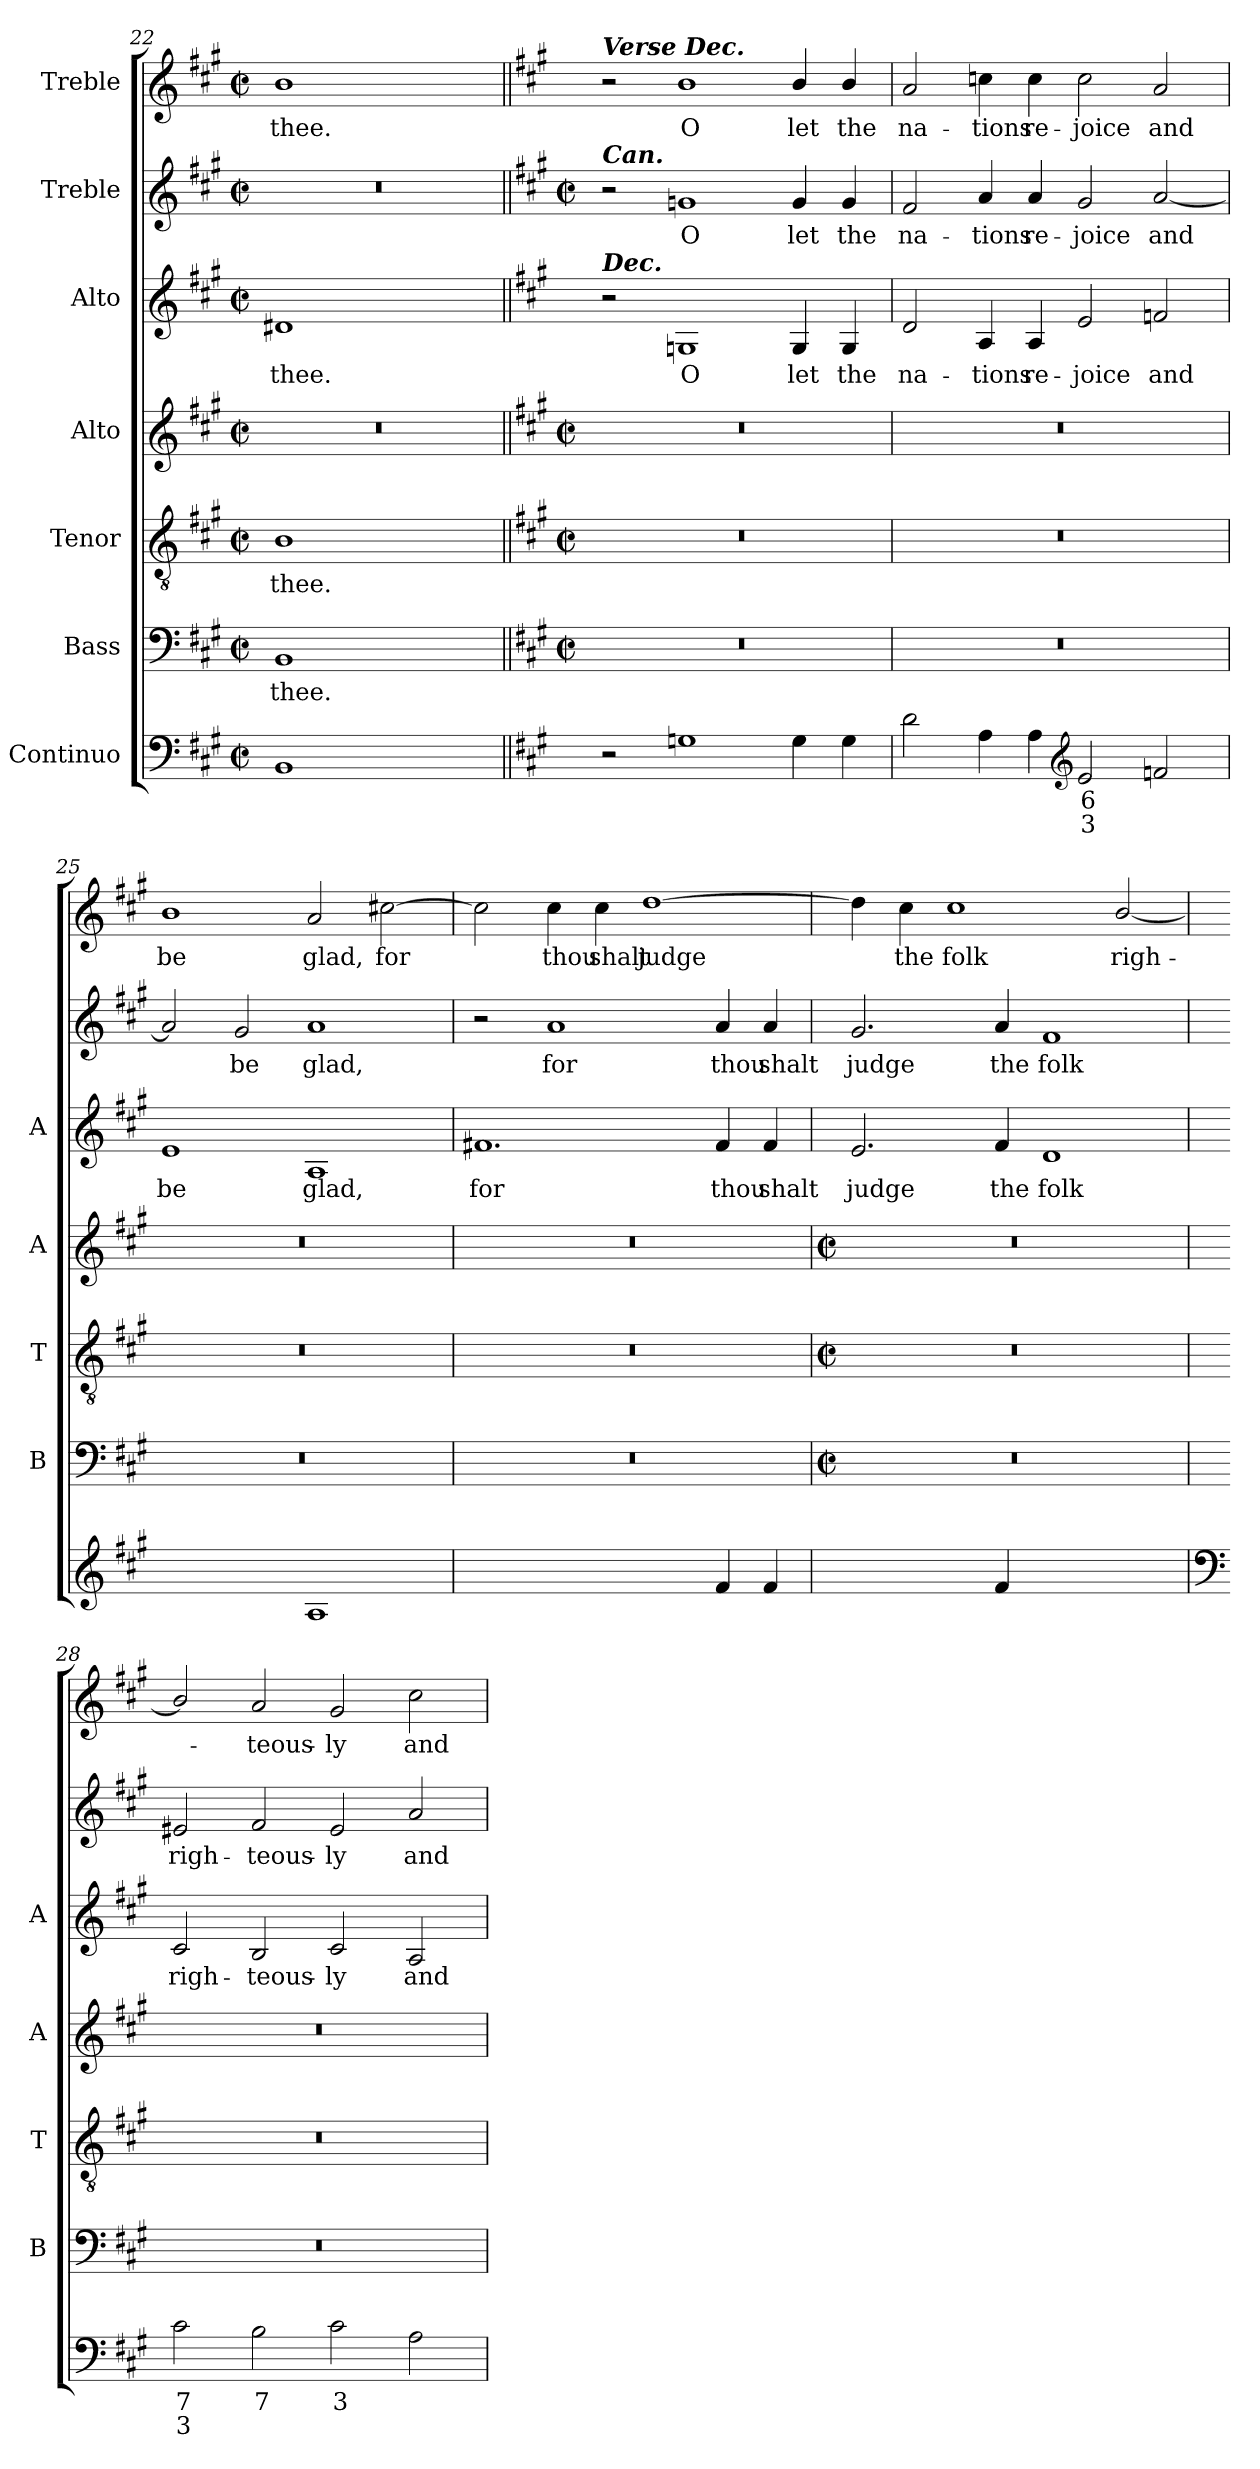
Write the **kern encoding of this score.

**kern	**text	**text	**kern	**text	**kern	**text	**kern	**kern	**text	**kern	**text	**kern	**text
*part7	*part7	*part7	*part6	*part6	*part5	*part5	*part4	*part3	*part3	*part2	*part2	*part1	*part1
*staff7	*staff7	*staff7	*staff6	*staff6	*staff5	*staff5	*staff4	*staff3	*staff3	*staff2	*staff2	*staff1	*staff1
*I"Continuo	*	*	*I"Bass	*	*I"Tenor	*	*I"Alto	*I"Alto	*	*I"Treble	*	*I"Treble	*
*	*	*	*I'B	*	*I'T	*	*I'A	*I'A	*	*	*	*	*
*clefF4	*	*	*clefF4	*	*clefGv2	*	*clefG2	*clefG2	*	*clefG2	*	*clefG2	*
*k[f#c#g#]	*	*	*k[f#c#g#]	*	*k[f#c#g#]	*	*k[f#c#g#]	*k[f#c#g#]	*	*k[f#c#g#]	*	*k[f#c#g#]	*
*A:	*	*	*A:	*	*A:	*	*A:	*A:	*	*A:	*	*A:	*
*M4/2	*	*	*M4/2	*	*M4/2	*	*M4/2	*M4/2	*	*M4/2	*	*M4/2	*
*met(c|)	*	*	*met(c|)	*	*met(c|)	*	*met(c|)	*met(c|)	*	*met(c|)	*	*met(c|)	*
=22	=22	=22	=22	=22	=22	=22	=22	=22	=22	=22	=22	=22	=22
!	!	!	!	!LO:LY:b	!	!LO:LY:b	!	!	!LO:LY:b	!	!	!	!LO:LY:b
1BB	.	.	1BB	thee.	1B	thee.	0r	1d#X	thee.	0r	.	1b	thee.
1ryy	.	.	1ryy	.	1ryy	.	.	1ryy	.	.	.	1ryy	.
!!LO:LB:g=z
=23||	=23||	=23||	=23||	=23||	=23||	=23||	=23||	=23||	=23||	=23||	=23||	=23||	=23||
*	*	*	*	*	*	*	*	*	*	*k[f#c#g#]	*	*	*
*	*	*	*	*	*	*	*	*	*	*A:	*	*	*
*	*	*	*M4/2	*	*M4/2	*	*M4/2	*	*	*M4/2	*	*	*
*	*	*	*met(c|)	*	*met(c|)	*	*met(c|)	*	*	*met(c|)	*	*	*
!	!	!	!	!	!	!	!	!	!	!	!	!LO:TX:a:Bi:t=Verse Dec.	!
!	!	!	!	!	!	!	!	!	!	!LO:TX:a:Bi:t=Can.	!	!	!
!	!	!	!	!	!	!	!	!LO:TX:a:Bi:t=Dec.	!	!	!	!	!
2r	.	.	0r	.	0r	.	0r	2r	.	2r	.	2r	.
!	!	!	!	!	!	!	!	!	!LO:LY:b	!	!LO:LY:b	!	!LO:LY:b
1Gn	.	.	.	.	.	.	.	1Gn	O	1gn	O	1b	O
!	!	!	!	!	!	!	!	!	!LO:LY:b	!	!LO:LY:b	!	!LO:LY:b
4G	.	.	.	.	.	.	.	4G	let	4g	let	4b/	let
!	!	!	!	!	!	!	!	!	!LO:LY:b	!	!LO:LY:b	!	!LO:LY:b
4G	.	.	.	.	.	.	.	4G	the	4g	the	4b/	the
=24	=24	=24	=24	=24	=24	=24	=24	=24	=24	=24	=24	=24	=24
!	!	!	!	!	!	!	!	!	!LO:LY:b	!	!LO:LY:b	!	!LO:LY:b
2d	.	.	0r	.	0r	.	0r	2d	na-	2f#	na-	2a	na-
!	!	!	!	!	!	!	!	!	!LO:LY:b	!	!LO:LY:b	!	!LO:LY:b
4A	.	.	.	.	.	.	.	4A	-tions	4a	-tions	4ccn	-tions
!	!	!	!	!	!	!	!	!	!LO:LY:b	!	!LO:LY:b	!	!LO:LY:b
4A	.	.	.	.	.	.	.	4A	re-	4a	re-	4cc	re-
*clefG2	*	*	*	*	*	*	*	*	*	*	*	*	*
!	!LO:LY:b	!LO:LY:b	!	!	!	!	!	!	!LO:LY:b	!	!LO:LY:b	!	!LO:LY:b
2e	6	3	.	.	.	.	.	2e	-joice	2g#	-joice	2cc	-joice
!	!	!	!	!	!	!	!	!	!LO:LY:b	!	!LO:LY:b	!	!LO:LY:b
2fn	.	.	.	.	.	.	.	2fn	and	[2a	and	2a	and
=25	=25	=25	=25	=25	=25	=25	=25	=25	=25	=25	=25	=25	=25
!	!LO:LY:b	!	!	!	!	!	!	!	!LO:LY:b	!	!	!	!LO:LY:b
[2eyy	4	.	0r	.	0r	.	0r	1e	be	2a]	.	1b	be
!	!LO:LY:b	!	!	!	!	!	!	!	!	!	!LO:LY:b	!	!
2eyy]	3	.	.	.	.	.	.	.	.	2g#	be	.	.
!	!	!	!	!	!	!	!	!	!LO:LY:b	!	!LO:LY:b	!	!LO:LY:b
1A	.	.	.	.	.	.	.	1A	glad,	1a	glad,	2a	glad,
!	!	!	!	!	!	!	!	!	!	!	!	!	!LO:LY:b
.	.	.	.	.	.	.	.	.	.	.	.	[2cc#X	for
=26	=26	=26	=26	=26	=26	=26	=26	=26	=26	=26	=26	=26	=26
!	!LO:LY:b	!	!	!	!	!	!	!	!LO:LY:b	!	!	!	!
[1f#Xyy	5	.	0r	.	0r	.	0r	1.f#X	for	2r	.	2cc#]	.
!	!	!	!	!	!	!	!	!	!	!	!LO:LY:b	!	!LO:LY:b
.	.	.	.	.	.	.	.	.	.	1a	for	4cc#	thou
!	!	!	!	!	!	!	!	!	!	!	!	!	!LO:LY:b
.	.	.	.	.	.	.	.	.	.	.	.	4cc#	shalt
!	!LO:LY:b	!	!	!	!	!	!	!	!	!	!	!	!LO:LY:b
2f#yy]	6	.	.	.	.	.	.	.	.	.	.	[1dd	judge
!	!	!	!	!	!	!	!	!	!LO:LY:b	!	!LO:LY:b	!	!
4f#	.	.	.	.	.	.	.	4f#	thou	4a	thou	.	.
!	!	!	!	!	!	!	!	!	!LO:LY:b	!	!LO:LY:b	!	!
4f#	.	.	.	.	.	.	.	4f#	shalt	4a	shalt	.	.
!!LO:LB:g=z
=27	=27	=27	=27	=27	=27	=27	=27	=27	=27	=27	=27	=27	=27
*	*	*	*M4/2	*	*M4/2	*	*M4/2	*	*	*	*	*	*
*	*	*	*met(c|)	*	*met(c|)	*	*met(c|)	*	*	*	*	*	*
!	!LO:LY:b	!LO:LY:b	!	!	!	!	!	!	!LO:LY:b	!	!LO:LY:b	!	!
[2eyy	7	3	0r	.	0r	.	0r	2.e	judge	2.g#	judge	4dd]	.
!	!	!	!	!	!	!	!	!	!	!	!	!	!LO:LY:b
.	.	.	.	.	.	.	.	.	.	.	.	4cc#	the
!	!LO:LY:b	!	!	!	!	!	!	!	!	!	!	!	!LO:LY:b
4eyy]	6	.	.	.	.	.	.	.	.	.	.	1cc#	folk
!	!	!	!	!	!	!	!	!	!LO:LY:b	!	!LO:LY:b	!	!
4f#	.	.	.	.	.	.	.	4f#	the	4a	the	.	.
!	!LO:LY:b	!	!	!	!	!	!	!	!LO:LY:b	!	!LO:LY:b	!	!
[2dyy	7	.	.	.	.	.	.	1d	folk	1f#	folk	.	.
!	!LO:LY:b	!	!	!	!	!	!	!	!	!	!	!	!LO:LY:b
2dyy]	6	.	.	.	.	.	.	.	.	.	.	[2b/	righ-
=28	=28	=28	=28	=28	=28	=28	=28	=28	=28	=28	=28	=28	=28
*clefF4	*	*	*	*	*	*	*	*	*	*	*	*	*
!	!LO:LY:b	!LO:LY:b	!	!	!	!	!	!	!LO:LY:b	!	!LO:LY:b	!	!
2c#	7	3	0r	.	0r	.	0r	2c#	righ-	2e#X	righ-	2b/]	.
!	!LO:LY:b	!	!	!	!	!	!	!	!LO:LY:b	!	!LO:LY:b	!	!LO:LY:b
2B	7	.	.	.	.	.	.	2B	-teous-	2f#	-teous-	2a	teous-
!	!LO:LY:b	!	!	!	!	!	!	!	!LO:LY:b	!	!LO:LY:b	!	!LO:LY:b
2c#	3	.	.	.	.	.	.	2c#	-ly	2e#	-ly	2g#	-ly
!	!	!	!	!	!	!	!	!	!LO:LY:b	!	!LO:LY:b	!	!LO:LY:b
2A	.	.	.	.	.	.	.	2A	and	2a	and	2cc#	and
=	=	=	=	=	=	=	=	=	=	=	=	=	=
*-	*-	*-	*-	*-	*-	*-	*-	*-	*-	*-	*-	*-	*-
